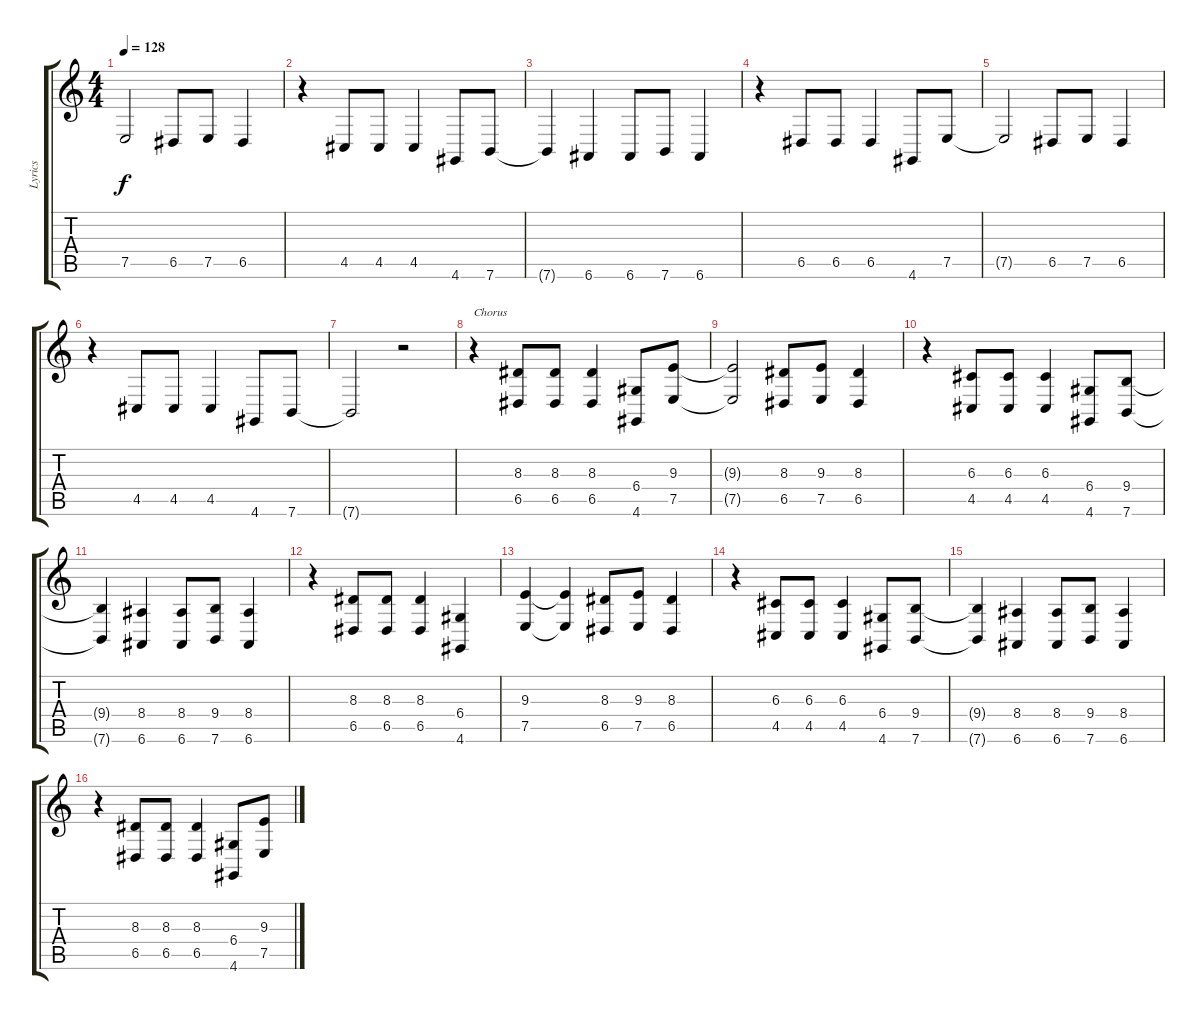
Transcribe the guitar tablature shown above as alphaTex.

\track ("Lyrics" "Lyrics") {instrument clarinet}
\staff {score tabs}
\tuning (E4 B3 G3 D3 A2 E2) {hide}
\ts (4 4)
\tempo 128
\clef g2
\ks c
7.5{t}.2{dy f} 6.5.8 7.5.8 6.5.4 |
r.4 4.5.8 4.5.8 4.5.4 4.6.8 7.6.8 |
7.6{t}.4 6.6.4 6.6.8 7.6.8 6.6.4 |
r.4 6.5.8 6.5.8 6.5.4 4.6.8 7.5.8 |
7.5{t}.2 6.5.8 7.5.8 6.5.4 |
r.4 4.5.8 4.5.8 4.5.4 4.6.8 7.6.8 |
7.6{t}.2 r.2 |
r.4{txt "Chorus"} (8.3 6.5).8 (8.3 6.5).8 (8.3 6.5).4 (6.4 4.6).8 (9.3 7.5).8 |
(9.3{t} 7.5{t}).2 (8.3 6.5).8 (9.3 7.5).8 (8.3 6.5).4 |
r.4 (6.3 4.5).8 (6.3 4.5).8 (6.3 4.5).4 (6.4 4.6).8 (9.4 7.6).8 |
(9.4{t} 7.6{t}).4 (8.4 6.6).4 (8.4 6.6).8 (9.4 7.6).8 (8.4 6.6).4 |
r.4 (8.3 6.5).8 (8.3 6.5).8 (8.3 6.5).4 (6.4 4.6).4 |
(9.3 7.5).4 (9.3{t} 7.5{t}).4 (8.3 6.5).8 (9.3 7.5).8 (8.3 6.5).4 |
r.4 (6.3 4.5).8 (6.3 4.5).8 (6.3 4.5).4 (6.4 4.6).8 (9.4 7.6).8 |
(9.4{t} 7.6{t}).4 (8.4 6.6).4 (8.4 6.6).8 (9.4 7.6).8 (8.4 6.6).4 |
r.4 (8.3 6.5).8 (8.3 6.5).8 (8.3 6.5).4 (6.4 4.6).8 (9.3 7.5).8
